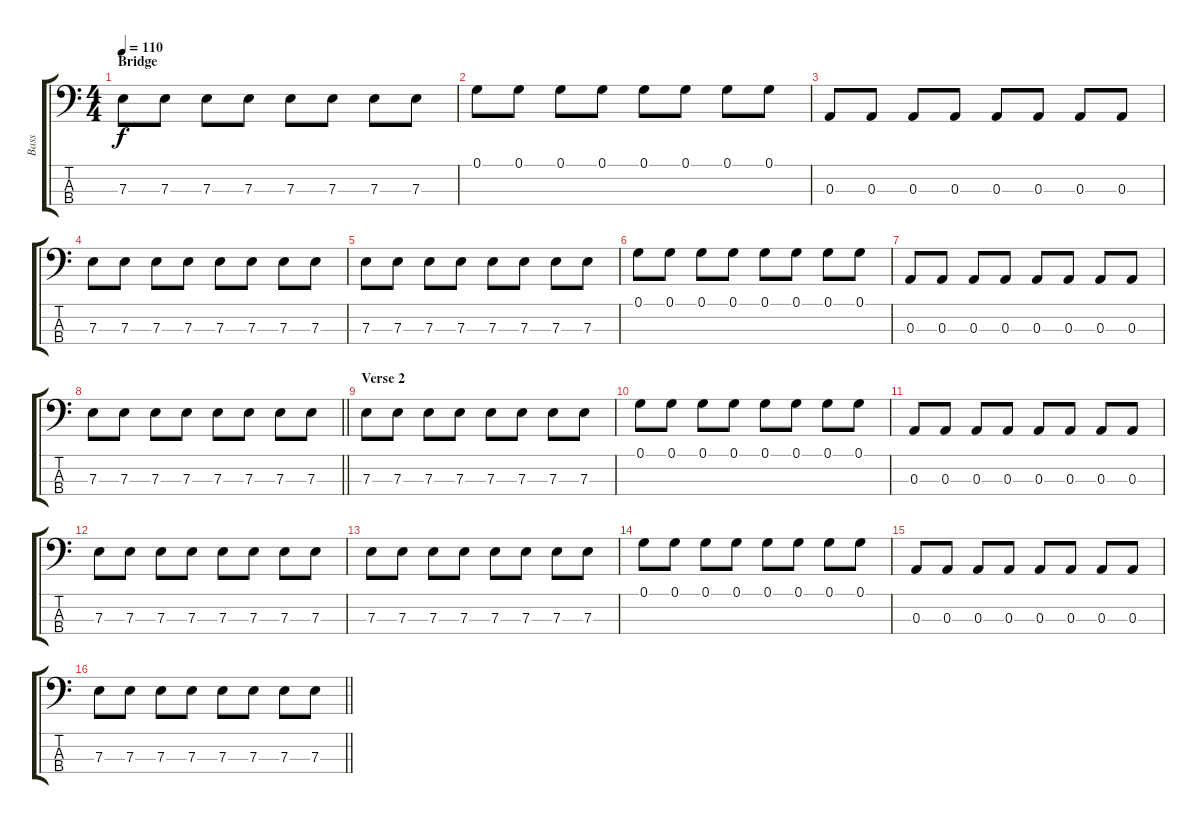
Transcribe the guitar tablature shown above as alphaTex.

\track ("Bass" "Bass") {instrument electricbasspick}
\staff {score tabs}
\tuning (G2 D2 A1 E1) {hide}
\ts (4 4)
\section ("" "Bridge")
\tempo 110
\clef f4
\ks c
7.3.8{dy f} 7.3.8 7.3.8 7.3.8 7.3.8 7.3.8 7.3.8 7.3.8 |
0.1.8 0.1.8 0.1.8 0.1.8 0.1.8 0.1.8 0.1.8 0.1.8 |
0.3.8 0.3.8 0.3.8 0.3.8 0.3.8 0.3.8 0.3.8 0.3.8 |
7.3.8 7.3.8 7.3.8 7.3.8 7.3.8 7.3.8 7.3.8 7.3.8 |
7.3.8 7.3.8 7.3.8 7.3.8 7.3.8 7.3.8 7.3.8 7.3.8 |
0.1.8 0.1.8 0.1.8 0.1.8 0.1.8 0.1.8 0.1.8 0.1.8 |
0.3.8 0.3.8 0.3.8 0.3.8 0.3.8 0.3.8 0.3.8 0.3.8 |
\barLineRight lightlight
7.3.8 7.3.8 7.3.8 7.3.8 7.3.8 7.3.8 7.3.8 7.3.8 |
\section ("" "Verse 2")
7.3.8 7.3.8 7.3.8 7.3.8 7.3.8 7.3.8 7.3.8 7.3.8 |
0.1.8 0.1.8 0.1.8 0.1.8 0.1.8 0.1.8 0.1.8 0.1.8 |
0.3.8 0.3.8 0.3.8 0.3.8 0.3.8 0.3.8 0.3.8 0.3.8 |
7.3.8 7.3.8 7.3.8 7.3.8 7.3.8 7.3.8 7.3.8 7.3.8 |
7.3.8 7.3.8 7.3.8 7.3.8 7.3.8 7.3.8 7.3.8 7.3.8 |
0.1.8 0.1.8 0.1.8 0.1.8 0.1.8 0.1.8 0.1.8 0.1.8 |
0.3.8 0.3.8 0.3.8 0.3.8 0.3.8 0.3.8 0.3.8 0.3.8 |
\barLineRight lightlight
7.3.8 7.3.8 7.3.8 7.3.8 7.3.8 7.3.8 7.3.8 7.3.8
